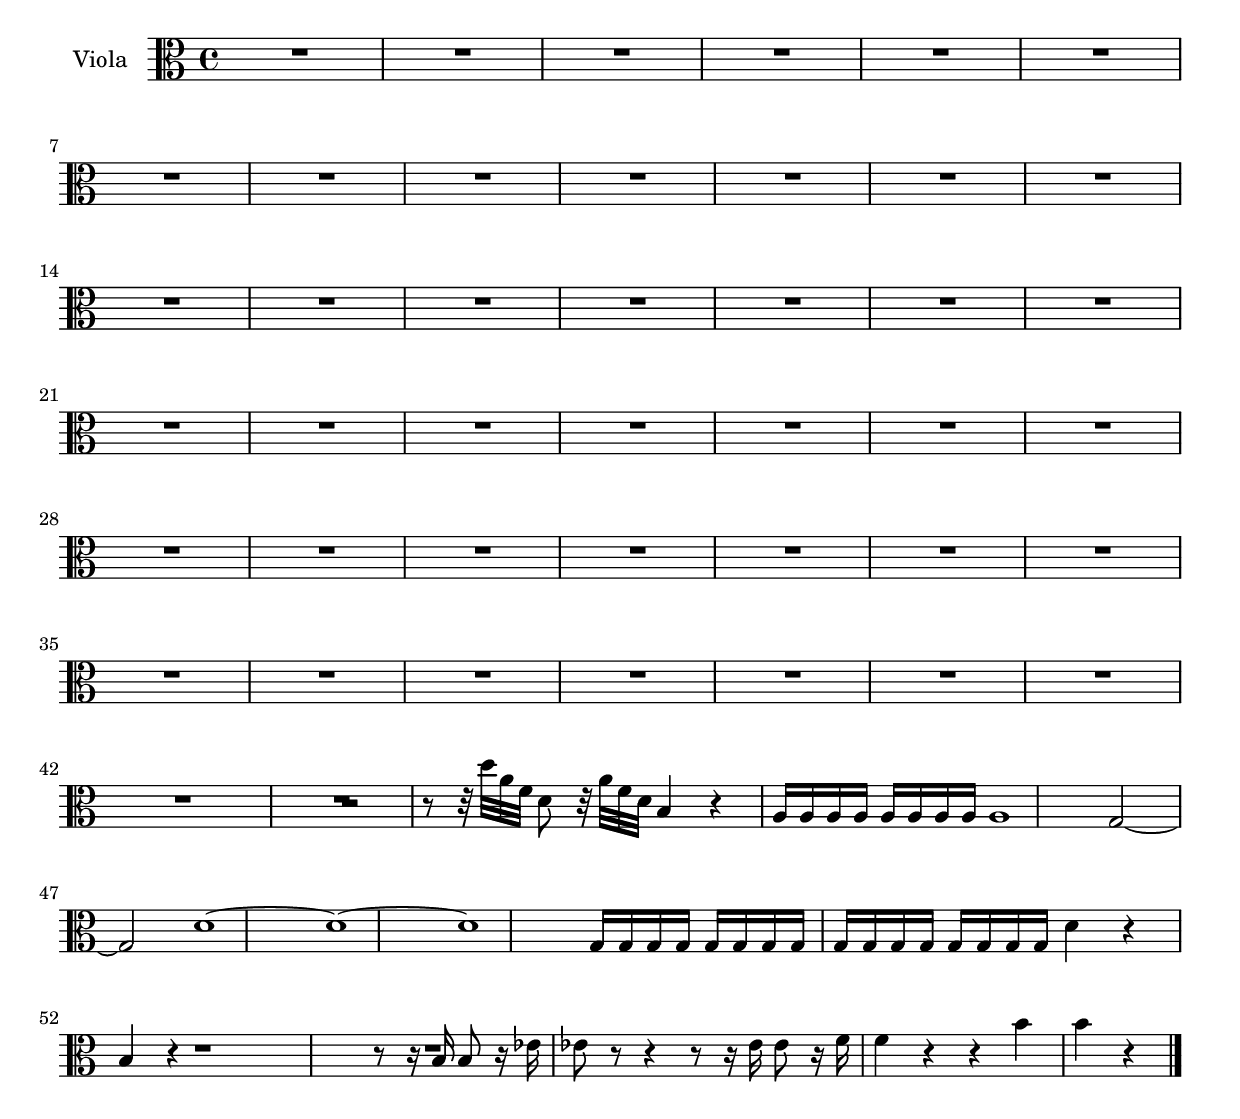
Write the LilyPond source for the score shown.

\new Staff  {
	\set Staff.instrumentName="Viola"
	\set Staff.midiInstrument="viola"
	\key c \major
	\clef alto
	\relative c'' {
		R1*21 |
		R2 |
		R1*21 |
		r2 r8 r32 d a f d8 r32 a' f d |
		b4 r a16 a a a a a a a |
		a1 |
		g2~ g |
		d'1~ |
		d~ |
		d~ |
		g,16 g g g g g g g g g g g g g g g |
		d'4 r b r |
		R1 |
		r8 r16 b b8 r16 es es8 r r4 |
		r8 r16 es es8 r16 f f4 r |
		r b b r |
	\bar "|."
	}

}
